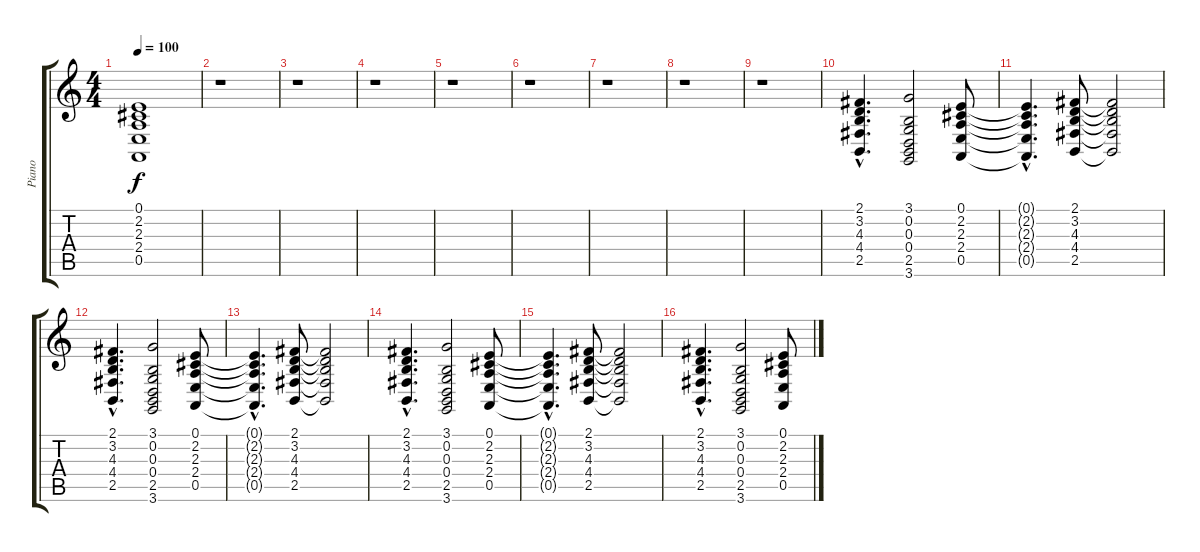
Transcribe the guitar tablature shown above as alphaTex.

\track ("Piano" "Piano") {instrument acousticgrandpiano}
\staff {score tabs}
\tuning (E4 B3 G3 D3 A2 E2) {hide}
\ts (4 4)
\tempo 100
\clef g2
\ks c
(0.1{t} 2.2{t} 2.3{t} 2.4{t} 0.5{t}).1{dy f} |
r.1 |
r.1 |
r.1 |
r.1 |
r.1 |
r.1 |
r.1 |
r.1 |
(2.1{hac} 3.2{hac} 4.3{hac} 4.4{hac} 2.5{hac}).4{d} (3.1 0.2 0.3 0.4 2.5 3.6).2 (0.1 2.2 2.3 2.4 0.5).8 |
(0.1{hac t} 2.2{hac t} 2.3{hac t} 2.4{hac t} 0.5{hac t}).4{d} (2.1 3.2 4.3 4.4 2.5).8 (2.1{t} 3.2{t} 4.3{t} 4.4{t} 2.5{t}).2 |
(2.1{hac} 3.2{hac} 4.3{hac} 4.4{hac} 2.5{hac}).4{d} (3.1 0.2 0.3 0.4 2.5 3.6).2 (0.1 2.2 2.3 2.4 0.5).8 |
(0.1{hac t} 2.2{hac t} 2.3{hac t} 2.4{hac t} 0.5{hac t}).4{d} (2.1 3.2 4.3 4.4 2.5).8 (2.1{t} 3.2{t} 4.3{t} 4.4{t} 2.5{t}).2 |
(2.1{hac} 3.2{hac} 4.3{hac} 4.4{hac} 2.5{hac}).4{d} (3.1 0.2 0.3 0.4 2.5 3.6).2 (0.1 2.2 2.3 2.4 0.5).8 |
(0.1{hac t} 2.2{hac t} 2.3{hac t} 2.4{hac t} 0.5{hac t}).4{d} (2.1 3.2 4.3 4.4 2.5).8 (2.1{t} 3.2{t} 4.3{t} 4.4{t} 2.5{t}).2 |
(2.1{hac} 3.2{hac} 4.3{hac} 4.4{hac} 2.5{hac}).4{d} (3.1 0.2 0.3 0.4 2.5 3.6).2 (0.1 2.2 2.3 2.4 0.5).8
